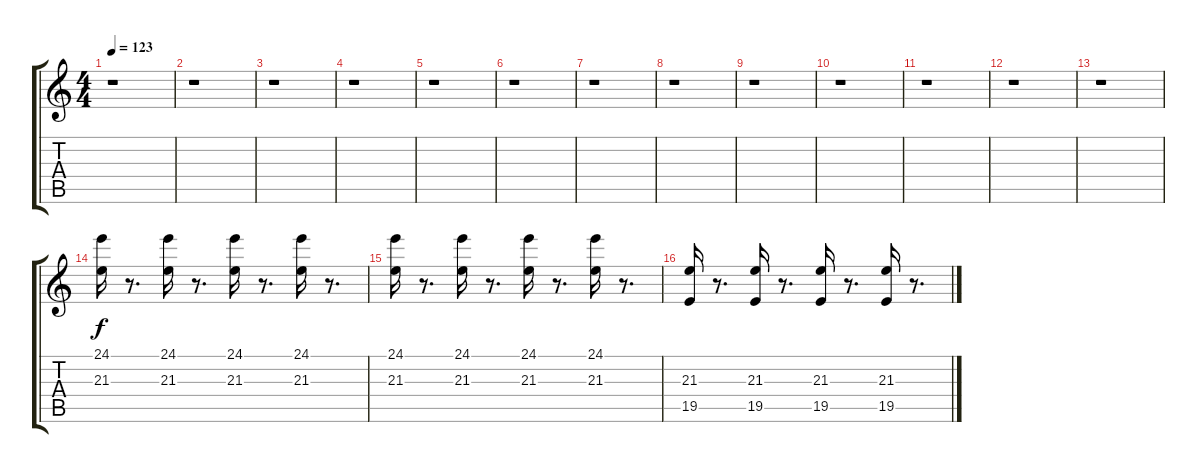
\track "" {instrument stringensemble1}
\staff {score tabs}
\tuning (E4 B3 G3 D3 A2 E2) {hide}
\ts (4 4)
\tempo 123
\clef g2
\ks c
r.1{dy f} |
r.1 |
r.1 |
r.1 |
r.1 |
r.1 |
r.1 |
r.1 |
r.1 |
r.1 |
r.1 |
r.1 |
r.1 |
(24.1 21.3).16 r.8{d} (24.1 21.3).16 r.8{d} (24.1 21.3).16 r.8{d} (24.1 21.3).16 r.8{d} |
(24.1 21.3).16 r.8{d} (24.1 21.3).16 r.8{d} (24.1 21.3).16 r.8{d} (24.1 21.3).16 r.8{d} |
(21.3 19.5).16 r.8{d} (21.3 19.5).16 r.8{d} (21.3 19.5).16 r.8{d} (21.3 19.5).16 r.8{d}
